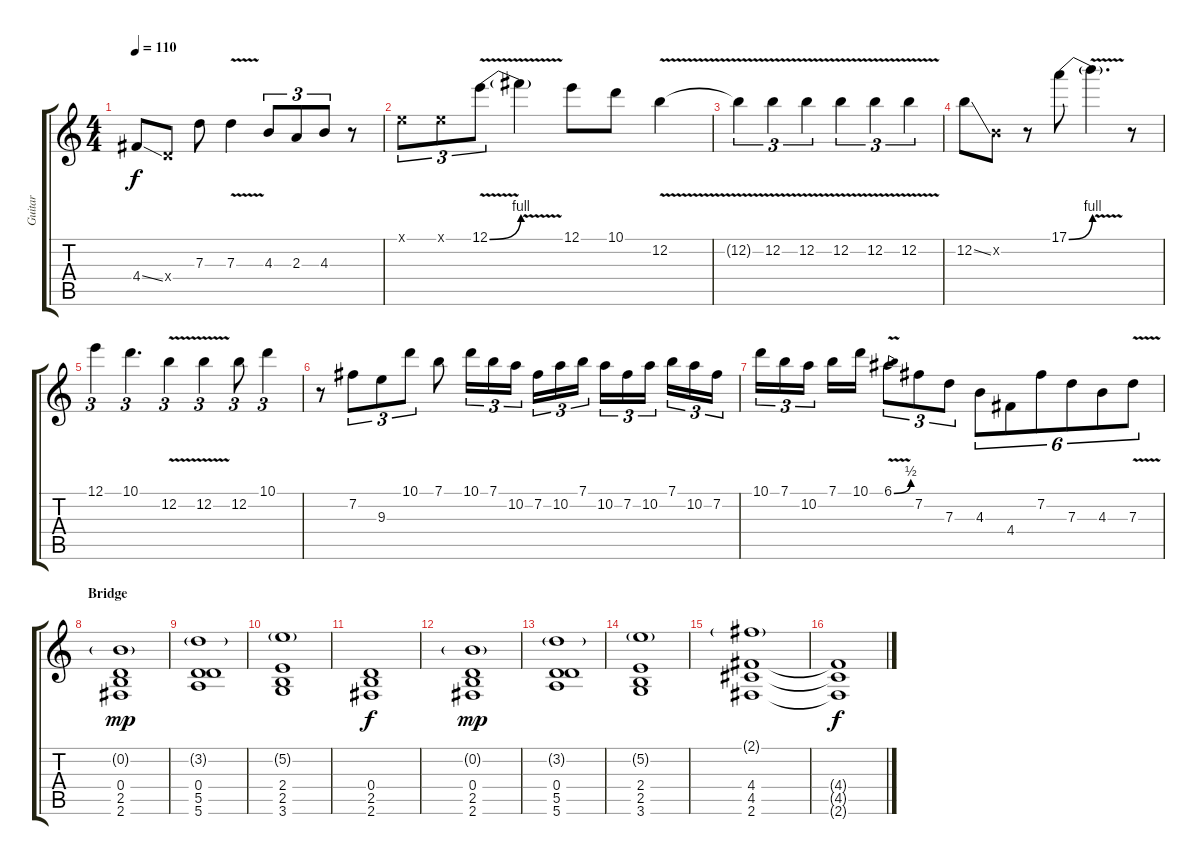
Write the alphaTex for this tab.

\track ("Guitar" "Guitar") {instrument overdrivenguitar}
\staff {score tabs}
\tuning (E4 B3 G3 D3 A2 E2) {hide}
\ts (4 4)
\tempo 110
\clef g2
\ks c
4.4{ss}.8{dy f} 0.4{x}.8 7.3.8 7.3{v}.4 4.3.8{tu (3 2)} 2.3.8{tu (3 2)} 4.3.8{tu (3 2)} r.8 |
0.1{x}.8{tu (3 2)} 0.1{x}.8{tu (3 2)} 12.1{be (bend 0 0 60 4) v}.8{tu (3 2)} 12.1{v t}.4 12.1.8 10.1.8 12.2{v}.4 |
12.2{t}.4{tu (3 2)} 12.2{v}.4{tu (3 2)} 12.2{v}.4{tu (3 2)} 12.2{v}.4{tu (3 2)} 12.2{v}.4{tu (3 2)} 12.2{v}.4{tu (3 2)} |
12.2{ss}.8 0.2{x}.8 r.8 17.1{be (bend 0 0 60 4)}.8 17.1{v t}.4{d} r.8 |
12.1.4{tu (3 2)} 10.1.4{d tu (3 2)} 12.2{v}.4{tu (3 2)} 12.2{v}.4{tu (3 2)} 12.2.8{tu (3 2)} 10.1.4{tu (3 2)} |
r.8 7.2.8{tu (3 2)} 9.3.8{tu (3 2)} 10.1.8{tu (3 2)} 7.1.8 10.1.16{tu (3 2)} 7.1.16{tu (3 2)} 10.2.16{tu (3 2) beam splitsecondary} 7.2.16{tu (3 2)} 10.2.16{tu (3 2)} 7.1.16{tu (3 2)} 10.2.16{tu (3 2)} 7.2.16{tu (3 2)} 10.2.16{tu (3 2) beam splitsecondary} 7.1.16{tu (3 2)} 10.2.16{tu (3 2)} 7.2.16{tu (3 2)} |
10.1.16{tu (3 2)} 7.1.16{tu (3 2)} 10.2.16{tu (3 2) beam splitsecondary} 7.1.16 10.1.16 6.1{be (bend 0 0 60 2) v}.8{tu (3 2)} 7.2.8{tu (3 2)} 7.3.8{tu (3 2)} 4.3.8{tu (6 4)} 4.4.8{tu (6 4)} 7.2.8{tu (6 4)} 7.3.8{tu (6 4)} 4.3.8{tu (6 4)} 7.3{v}.8{tu (6 4)} |
\section ("" "Bridge")
(0.2{g} 0.4 2.5 2.6).1{dy mp} |
(3.2{g} 0.4 5.5 5.6).1 |
(5.2{g} 2.4 2.5 3.6).1 |
(0.4 2.5 2.6).1{dy f} |
(0.2{g} 0.4 2.5 2.6).1{dy mp} |
(3.2{g} 0.4 5.5 5.6).1 |
(5.2{g} 2.4 2.5 3.6).1 |
(2.1{g} 4.4 4.5 2.6).1 |
(4.4{t} 4.5{t} 2.6{t}).1{dy f}
